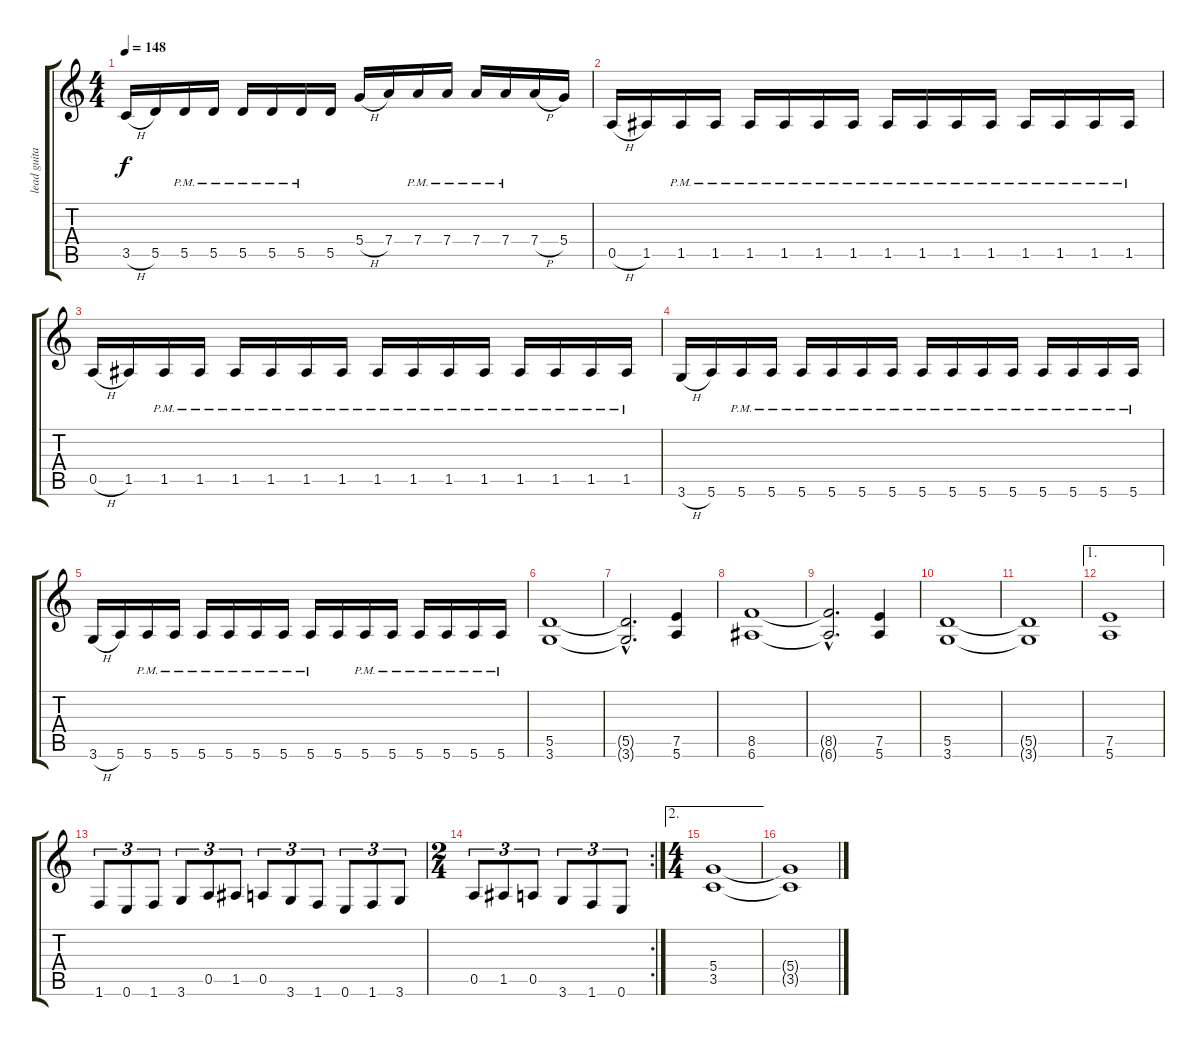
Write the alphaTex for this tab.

\track ("lead guitar" "lead guita") {instrument distortionguitar}
\staff {score tabs}
\tuning (E4 B3 G3 D3 A2 E2) {hide}
\ts (4 4)
\tempo 148
\clef g2
\ks c
3.5{h}.16{dy f} 5.5.16 5.5{pm}.16 5.5{pm}.16 5.5{pm}.16 5.5{pm}.16 5.5{pm}.16 5.5.16 5.4{h}.16 7.4.16 7.4{pm}.16 7.4{pm}.16 7.4{pm}.16 7.4{pm}.16 7.4{h}.16 5.4.16 |
0.5{h}.16 1.5.16 1.5{pm}.16 1.5{pm}.16 1.5{pm}.16 1.5{pm}.16 1.5{pm}.16 1.5{pm}.16 1.5{pm}.16 1.5{pm}.16 1.5{pm}.16 1.5{pm}.16 1.5{pm}.16 1.5{pm}.16 1.5{pm}.16 1.5{pm}.16 |
0.5{h}.16 1.5.16 1.5{pm}.16 1.5{pm}.16 1.5{pm}.16 1.5{pm}.16 1.5{pm}.16 1.5{pm}.16 1.5{pm}.16 1.5{pm}.16 1.5{pm}.16 1.5{pm}.16 1.5{pm}.16 1.5{pm}.16 1.5{pm}.16 1.5{pm}.16 |
3.6{h}.16 5.6.16 5.6{pm}.16 5.6{pm}.16 5.6{pm}.16 5.6{pm}.16 5.6{pm}.16 5.6{pm}.16 5.6{pm}.16 5.6{pm}.16 5.6{pm}.16 5.6{pm}.16 5.6{pm}.16 5.6{pm}.16 5.6{pm}.16 5.6{pm}.16 |
3.6{h}.16 5.6.16 5.6{pm}.16 5.6{pm}.16 5.6{pm}.16 5.6{pm}.16 5.6{pm}.16 5.6{pm}.16 5.6{pm}.16 5.6.16 5.6{pm}.16 5.6{pm}.16 5.6{pm}.16 5.6{pm}.16 5.6{pm}.16 5.6{pm}.16 |
(5.5 3.6).1 |
(5.5{hac t} 3.6{hac t}).2{d} (7.5 5.6).4 |
(8.5 6.6).1 |
(8.5{hac t} 6.6{hac t}).2{d} (7.5 5.6).4 |
(5.5 3.6).1 |
(5.5{t} 3.6{t}).1 |
\ae 1
(7.5 5.6).1 |
1.6.8{tu (3 2)} 0.6.8{tu (3 2)} 1.6.8{tu (3 2)} 3.6.8{tu (3 2)} 0.5.8{tu (3 2)} 1.5.8{tu (3 2)} 0.5.8{tu (3 2)} 3.6.8{tu (3 2)} 1.6.8{tu (3 2)} 0.6.8{tu (3 2)} 1.6.8{tu (3 2)} 3.6.8{tu (3 2)} |
\rc 2
\ts (2 4)
0.5.8{tu (3 2)} 1.5.8{tu (3 2)} 0.5.8{tu (3 2)} 3.6.8{tu (3 2)} 1.6.8{tu (3 2)} 0.6.8{tu (3 2)} |
\ae 2
\ts (4 4)
(5.4 3.5).1 |
(5.4{t} 3.5{t}).1
